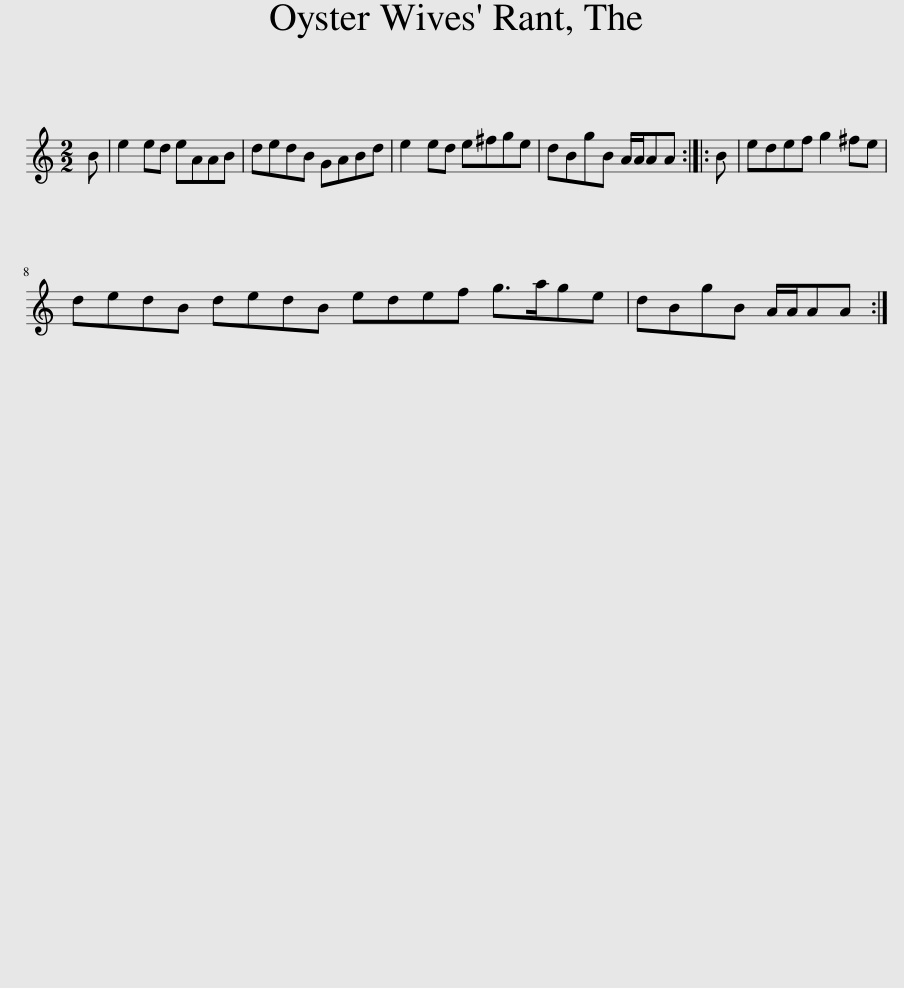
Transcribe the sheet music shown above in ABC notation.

X:1
L:1/8
M:2/2
I:linebreak $
K:C
V:1 treble
V:1
 B | e2 ed eAAB | dedB GABd | e2 ed e^fge | dBgB A/A/AA :: %5
 B | edef g2 ^fe |$ dedB dedB edef g>age | dBgB A/A/AA :| %9
